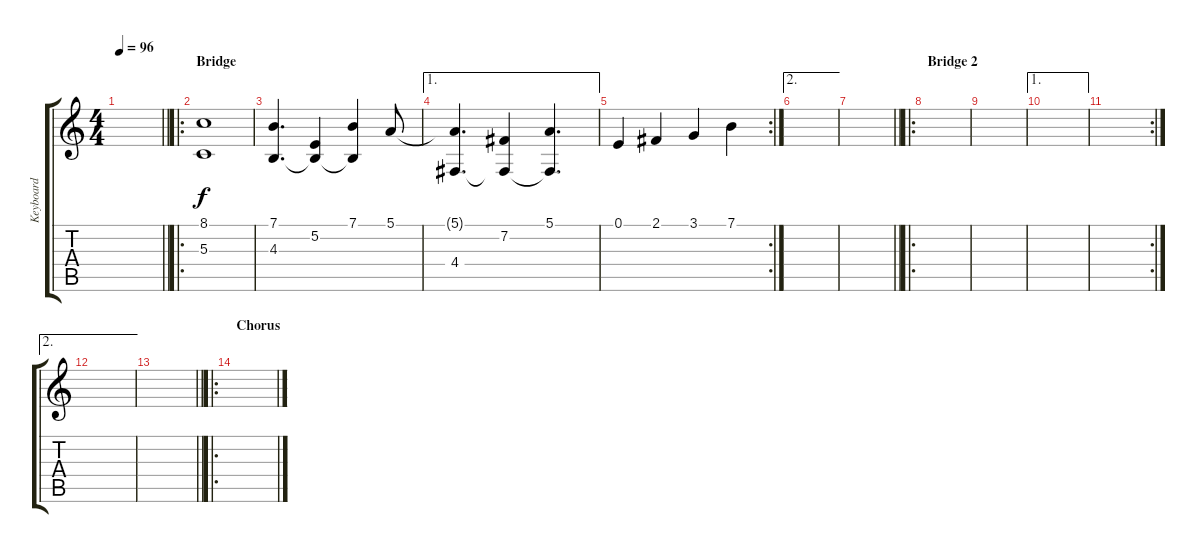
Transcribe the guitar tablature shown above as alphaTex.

\track ("Keyboard" "Keyboard") {instrument stringensemble2}
\staff {score tabs}
\tuning (E4 B3 G3 D3 A2 E2) {hide}
\ts (4 4)
\tempo 96
\clef g2
\barLineRight lightlight
\ks c
|
\ro
\section ("" "Bridge")
(8.1 5.3).1 |
(7.1 4.3).4{d} (5.2 4.3{t}).4 (7.1 4.3{t}).4 5.1.8 |
\ae 1
(5.1{t} 4.4).4{d} (7.2 4.4{t}).4 (5.1 4.4{t}).4{d} |
\rc 2
0.1.4 2.1.4 3.1.4 7.1.4 |
\ae 2
|
\barLineRight lightlight
|
\ro
\section ("" "Bridge 2")
|
|
\ae 1
|
\rc 2
|
\ae 2
|
\barLineRight lightlight
|
\ro
\section ("" "Chorus")
